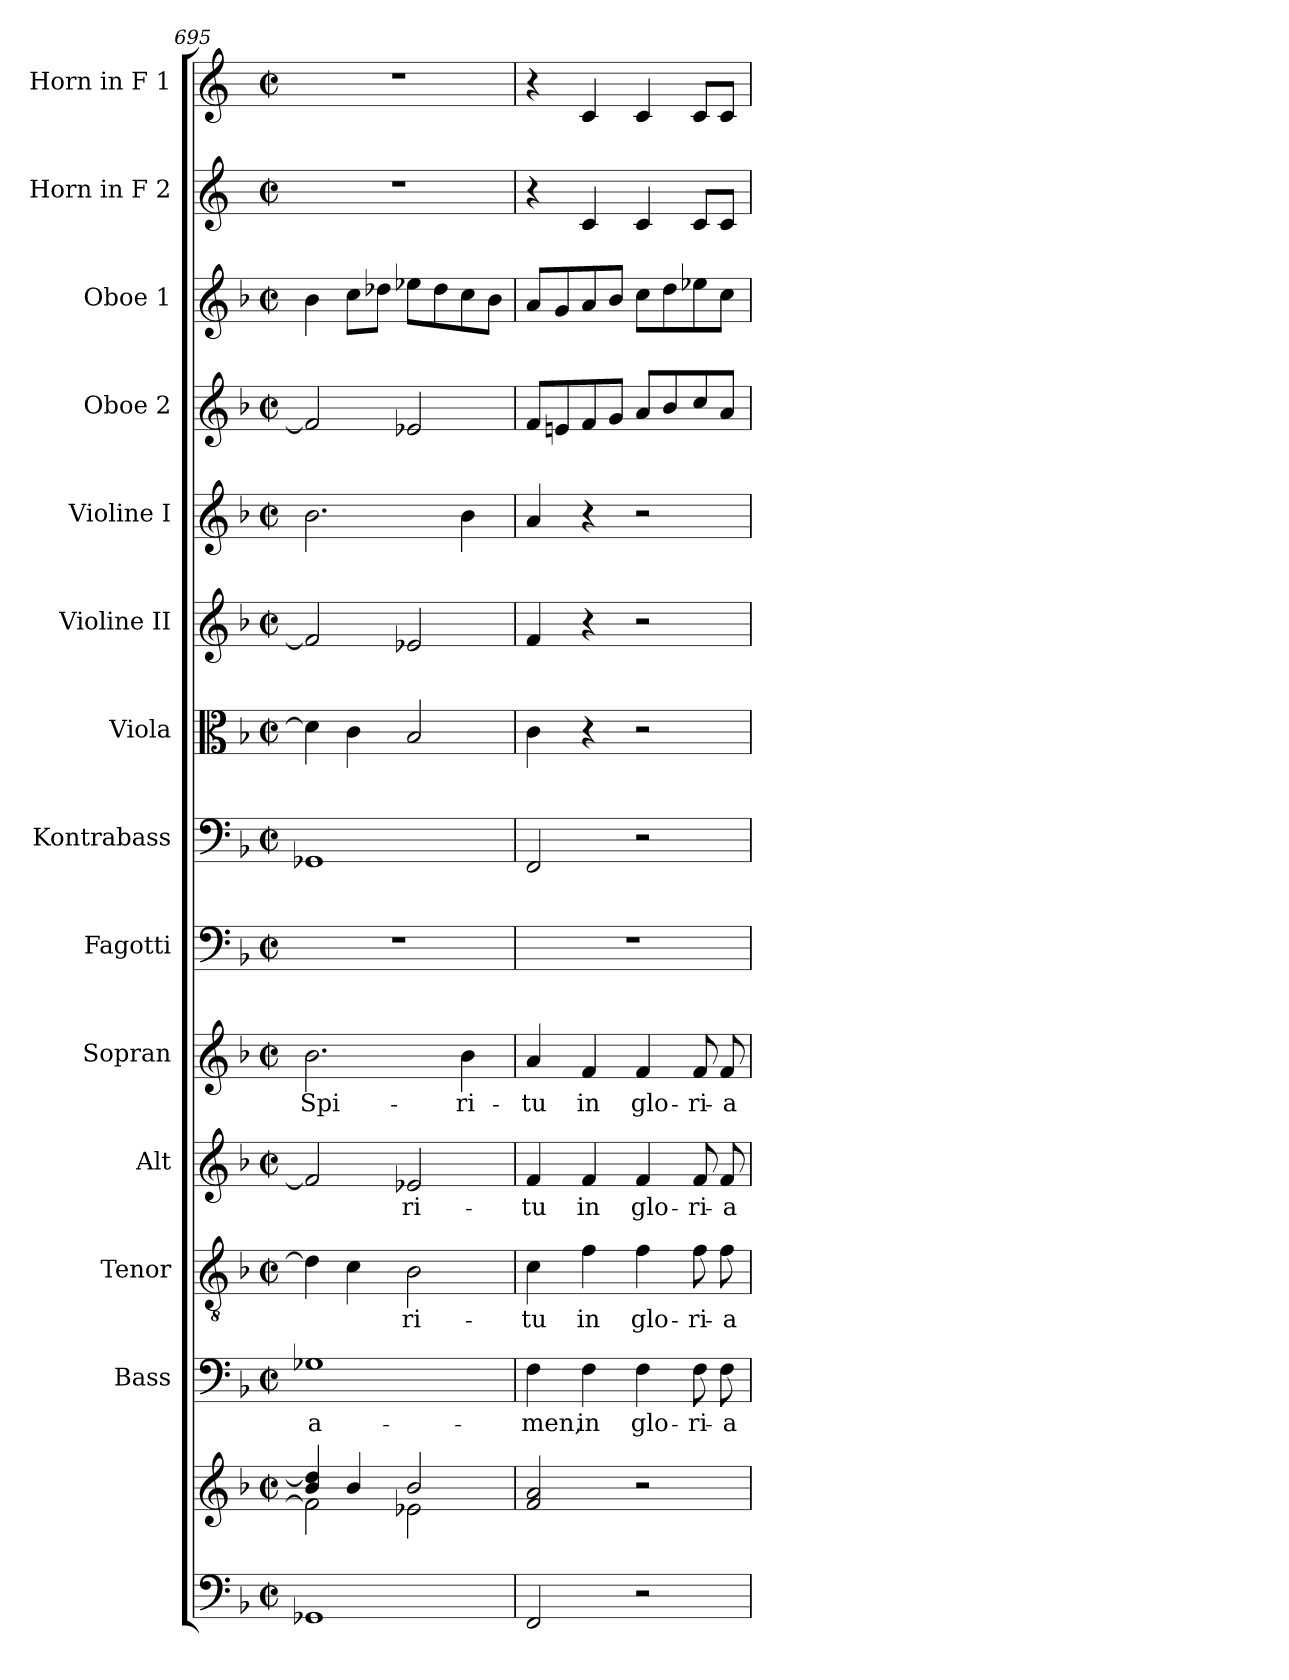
**kern	**kern	**kern	**text	**kern	**text	**kern	**text	**kern	**text	**kern	**kern	**kern	**kern	**kern	**kern	**kern	**kern	**kern
*part14	*part14	*part13	*part13	*part12	*part12	*part11	*part11	*part10	*part10	*part9	*part8	*part7	*part6	*part5	*part4	*part3	*part2	*part1
*staff15	*staff14	*staff13	*staff13	*staff12	*staff12	*staff11	*staff11	*staff10	*staff10	*staff9	*staff8	*staff7	*staff6	*staff5	*staff4	*staff3	*staff2	*staff1
*	*	*I"Bass	*	*I"Tenor	*	*I"Alt	*	*I"Sopran	*	*I"Fagotti	*I"Kontrabass	*I"Viola	*I"Violine II	*I"Violine I	*I"Oboe 2	*I"Oboe 1	*I"Horn in F 2	*I"Horn in F 1
*	*	*I'B.	*	*I'T.	*	*I'A.	*	*I'S.	*	*I'Fg.	*I'Kb.	*I'Vla.	*I'Vl. II	*I'Vl. I	*I'Ob. 2	*I'Ob. 1	*	*
*clefF4	*clefG2	*clefF4	*	*clefGv2	*	*clefG2	*	*clefG2	*	*clefF4	*clefF4	*clefC3	*clefG2	*clefG2	*clefG2	*clefG2	*clefG2	*clefG2
*	*	*	*	*	*	*	*	*	*	*	*ITrd7c12	*	*	*	*	*	*ITrd4c7	*ITrd4c7
*k[b-]	*k[b-]	*k[b-]	*	*k[b-]	*	*k[b-]	*	*k[b-]	*	*k[b-]	*k[b-]	*k[b-]	*k[b-]	*k[b-]	*k[b-]	*k[b-]	*k[b-]	*k[b-]
*F:	*F:	*F:	*	*F:	*	*F:	*	*F:	*	*F:	*F:	*F:	*F:	*F:	*F:	*F:	*F:	*F:
*M2/2	*M2/2	*M2/2	*	*M2/2	*	*M2/2	*	*M2/2	*	*M2/2	*M2/2	*M2/2	*M2/2	*M2/2	*M2/2	*M2/2	*M2/2	*M2/2
*met(c|)	*met(c|)	*met(c|)	*	*met(c|)	*	*met(c|)	*	*met(c|)	*	*met(c|)	*met(c|)	*met(c|)	*met(c|)	*met(c|)	*met(c|)	*met(c|)	*met(c|)	*met(c|)
=695	=695	=695	=695	=695	=695	=695	=695	=695	=695	=695	=695	=695	=695	=695	=695	=695	=695	=695
*	*^	*	*	*	*	*	*	*	*	*	*	*	*	*	*	*	*	*
!	!	!	!	!LO:LY:b	!	!	!	!	!	!LO:LY:b	!	!	!	!	!	!	!	!	!
1GG-X	4b-/ 4dd-/]	2f\]	1G-X	a-	4d-\]	.	2f/]	.	2.b-\	Spi-	1r	1GGG-X	4d-\]	2f/]	2.b-\	2f/]	4b-\	1r	1r
.	4b-/	.	.	.	4c\	.	.	.	.	.	.	.	4c\	.	.	.	8cc\L	.	.
.	.	.	.	.	.	.	.	.	.	.	.	.	.	.	.	.	8dd-X\J	.	.
!	!	!	!	!	!	!LO:LY:b	!	!LO:LY:b	!	!	!	!	!	!	!	!	!	!	!
.	2b-/	2e-X\	.	.	2B-\	-ri-	2e-X/	-ri-	.	.	.	.	2B-/	2e-X/	.	2e-X/	8ee-X\L	.	.
.	.	.	.	.	.	.	.	.	.	.	.	.	.	.	.	.	8dd-\	.	.
!	!	!	!	!	!	!	!	!	!	!LO:LY:b	!	!	!	!	!	!	!	!	!
.	.	.	.	.	.	.	.	.	4b-\	-ri-	.	.	.	.	4b-\	.	8cc\	.	.
.	.	.	.	.	.	.	.	.	.	.	.	.	.	.	.	.	8b-\J	.	.
*	*v	*v	*	*	*	*	*	*	*	*	*	*	*	*	*	*	*	*	*
!!LO:PB:g=z
=696	=696	=696	=696	=696	=696	=696	=696	=696	=696	=696	=696	=696	=696	=696	=696	=696	=696	=696
!	!	!	!LO:LY:b	!	!LO:LY:b	!	!LO:LY:b	!	!LO:LY:b	!	!	!	!	!	!	!	!	!
2FF/	2f/ 2a/	4F\	-men,	4c\	-tu	4f/	-tu	4a/	-tu	1r	2FFF/	4c\	4f/	4a/	8f/L	8a/L	4r	4r
.	.	.	.	.	.	.	.	.	.	.	.	.	.	.	8en/	8g/	.	.
!	!	!	!LO:LY:b	!	!LO:LY:b	!	!LO:LY:b	!	!LO:LY:b	!	!	!	!	!	!	!	!	!
.	.	4F\	in	4f\	in	4f/	in	4f/	in	.	.	4r	4r	4r	8f/	8a/	4F/	4F/
.	.	.	.	.	.	.	.	.	.	.	.	.	.	.	8g/J	8b-/J	.	.
!	!	!	!LO:LY:b	!	!LO:LY:b	!	!LO:LY:b	!	!LO:LY:b	!	!	!	!	!	!	!	!	!
2r	2r	4F\	glo-	4f\	glo-	4f/	glo-	4f/	glo-	.	2r	2r	2r	2r	8a/L	8cc\L	4F/	4F/
.	.	.	.	.	.	.	.	.	.	.	.	.	.	.	8b-/	8dd\	.	.
!	!	!	!LO:LY:b	!	!LO:LY:b	!	!LO:LY:b	!	!LO:LY:b	!	!	!	!	!	!	!	!	!
.	.	8F\	-ri-	8f\	-ri-	8f/	-ri-	8f/	-ri-	.	.	.	.	.	8cc/	8ee-X\	8F/L	8F/L
!	!	!	!LO:LY:b	!	!LO:LY:b	!	!LO:LY:b	!	!LO:LY:b	!	!	!	!	!	!	!	!	!
.	.	8F\	-a	8f\	-a	8f/	-a	8f/	-a	.	.	.	.	.	8a/J	8cc\J	8F/J	8F/J
=	=	=	=	=	=	=	=	=	=	=	=	=	=	=	=	=	=	=
*-	*-	*-	*-	*-	*-	*-	*-	*-	*-	*-	*-	*-	*-	*-	*-	*-	*-	*-
